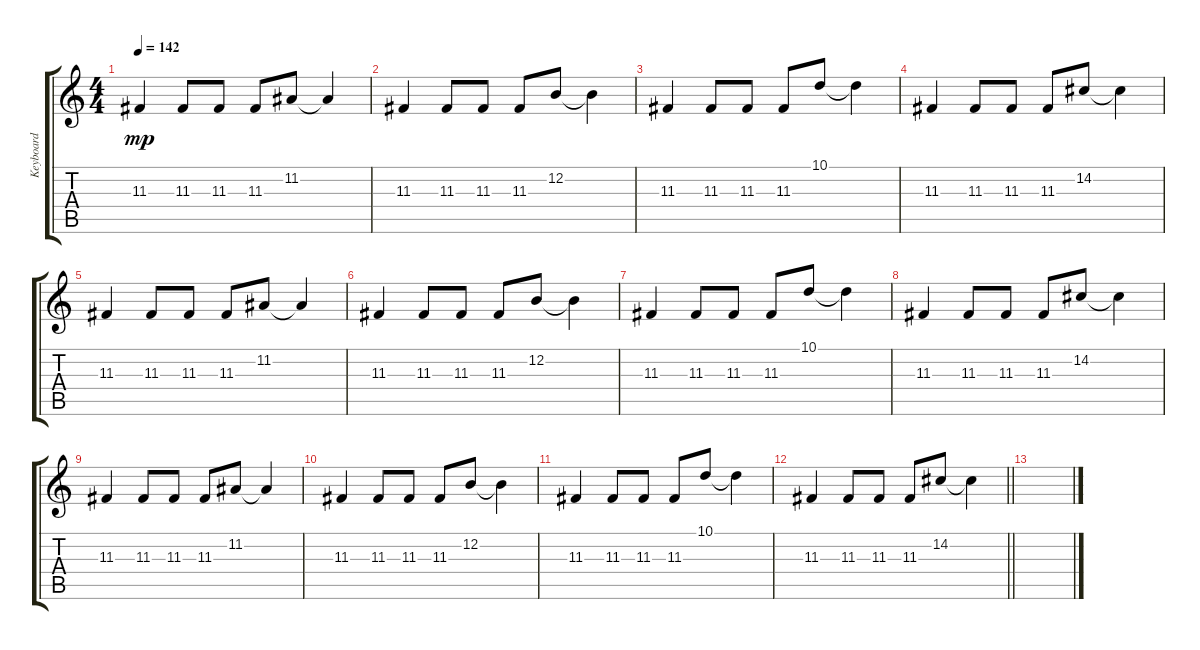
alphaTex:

\track ("Keyboard" "Keyboard") {instrument lead1square}
\staff {score tabs}
\tuning (E4 B3 G3 D3 A2 E2) {hide}
\ts (4 4)
\tempo 142
\clef g2
\ks c
11.3.4{dy mp} 11.3.8 11.3.8 11.3.8 11.2.8 11.2{t}.4 |
11.3.4 11.3.8 11.3.8 11.3.8 12.2.8 12.2{t}.4 |
11.3.4 11.3.8 11.3.8 11.3.8 10.1.8 10.1{t}.4 |
11.3.4 11.3.8 11.3.8 11.3.8 14.2.8 14.2{t}.4 |
11.3.4 11.3.8 11.3.8 11.3.8 11.2.8 11.2{t}.4 |
11.3.4 11.3.8 11.3.8 11.3.8 12.2.8 12.2{t}.4 |
11.3.4 11.3.8 11.3.8 11.3.8 10.1.8 10.1{t}.4 |
11.3.4 11.3.8 11.3.8 11.3.8 14.2.8 14.2{t}.4 |
11.3.4 11.3.8 11.3.8 11.3.8 11.2.8 11.2{t}.4 |
11.3.4 11.3.8 11.3.8 11.3.8 12.2.8 12.2{t}.4 |
11.3.4 11.3.8 11.3.8 11.3.8 10.1.8 10.1{t}.4 |
\barLineRight lightlight
11.3.4 11.3.8 11.3.8 11.3.8 14.2.8 14.2{t}.4 |
\section ("" "")
